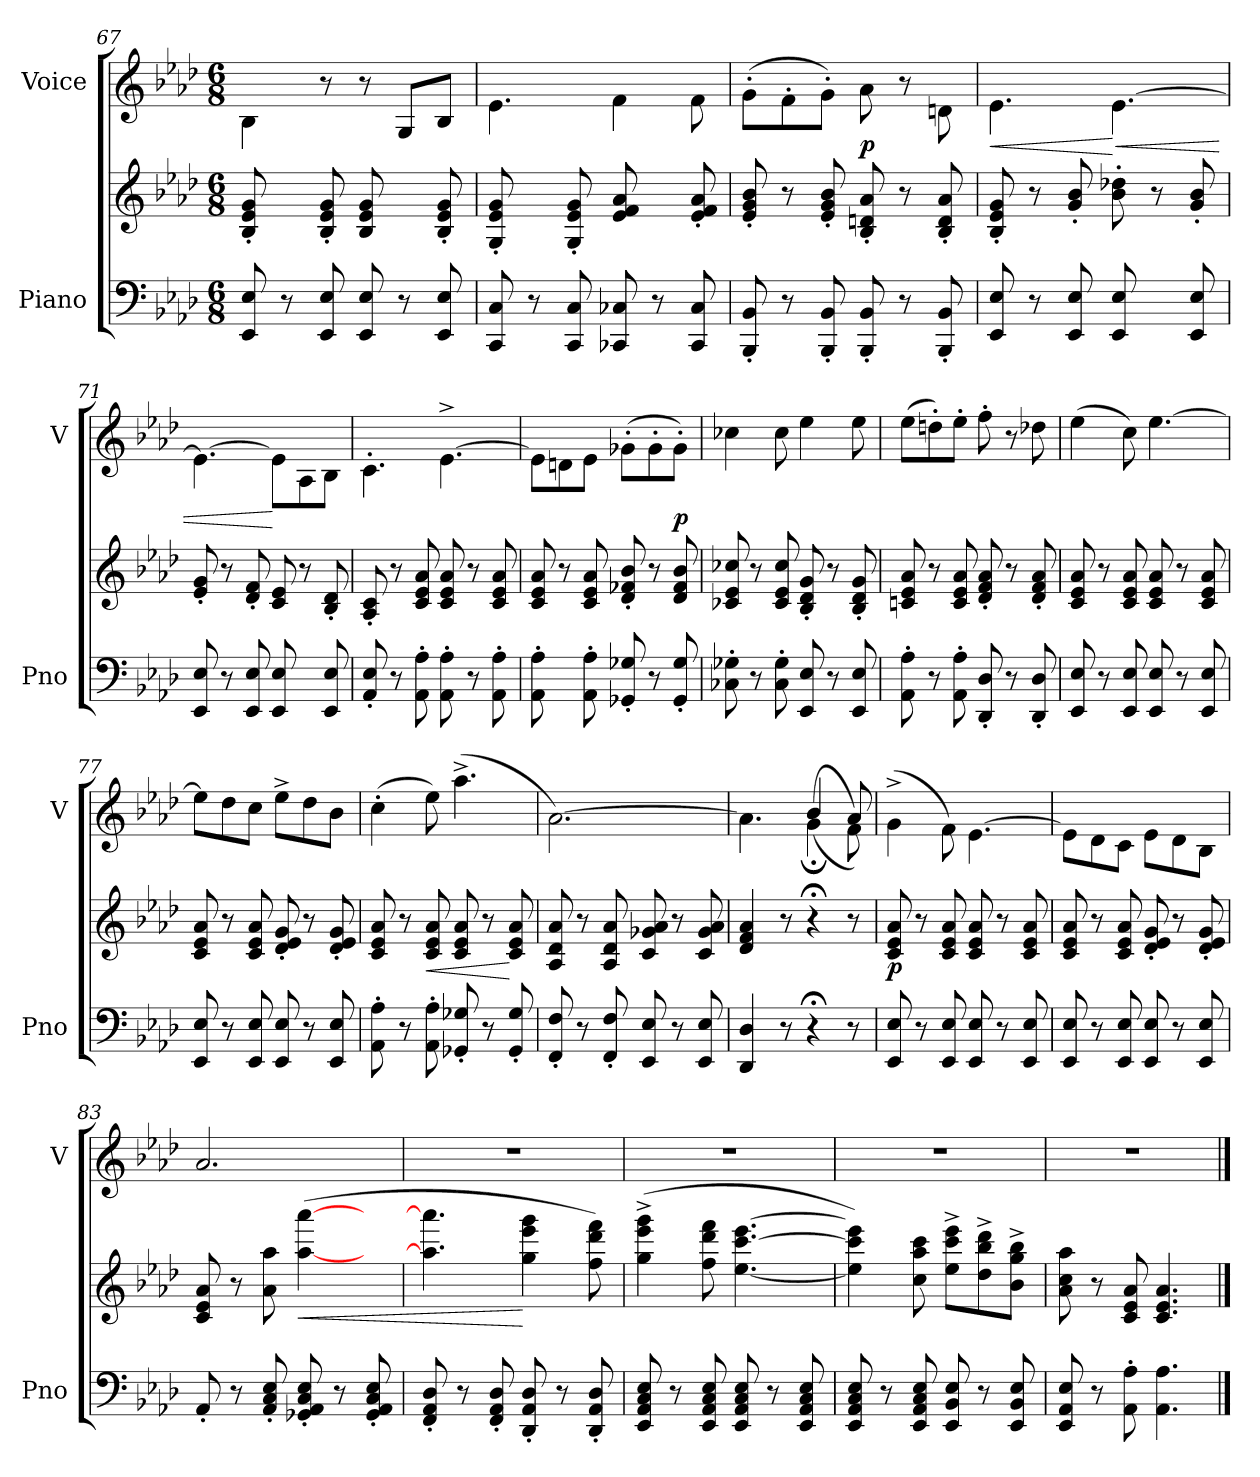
**kern	**kern	**dynam	**kern	**dynam
*part2	*part2	*part2	*part1	*part1
*staff3	*staff2	*staff2/3	*staff1	*staff1
*I"Piano	*	*	*I"Voice	*
*I'Pno	*	*	*I'V	*
*clefF4	*clefG2	*	*clefG2	*
*k[b-e-a-d-]	*k[b-e-a-d-]	*	*k[b-e-a-d-]	*
*M6/8	*M6/8	*	*M6/8	*
=67	=67	=67	=67	=67
8EE-/ 8E-/	8B-/' 8e-/' 8g/'	.	4B-\	.
8r	8ryy	.	.	.
8EE-/ 8E-/	8B-/' 8e-/' 8g/'	.	8r	.
8EE-/ 8E-/	8B-/ 8e-/ 8g/	.	8r	.
8r	8ryy	.	8G/L	.
8EE-/ 8E-/	8B-/' 8e-/' 8g/'	.	8B-/J	.
=68	=68	=68	=68	=68
8CC/ 8C/	8G/' 8e-/' 8g/'	.	4.e-\	.
8r	8ryy	.	.	.
8CC/ 8C/	8G/' 8e-/' 8g/'	.	.	.
8CC-X/ 8C-X/	8e-/ 8f/ 8a-/	.	4f\	.
8r	8ryy	.	.	.
8CC-/ 8C-/	8e-/' 8f/' 8a-/'	.	8f\	.
=69	=69	=69	=69	=69
8BBB-/' 8BB-/'	8e-/' 8g/' 8b-/'	.	(>8g'\L	.
8r	8r	.	8f'\	.
8BBB-/' 8BB-/'	8e-/' 8g/' 8b-/'	.	8g'\J)	.
!	!	!	!	!LO:DY:b
8BBB-/' 8BB-/'	8B-/' 8dn/' 8a-/'	.	8a-\	p
8r	8r	.	8r	.
8BBB-/' 8BB-/'	8B-/' 8d/' 8a-/'	.	8dn\	.
!!LO:LB:g=z
=70	=70	=70	=70	=70
!	!	!	!	!LO:HP:b
8EE-/ 8E-/	8B-/' 8e-/' 8g/'	.	4.e-\	<
8r	8r	.	.	.
8EE-/ 8E-/	8g/' 8b-/'	.	.	.
!	!	!	!	!LO:HP:n=1:b
8EE-/ 8E-/	8b-\' 8dd-X\'	.	[4.e-\	[ <
8ryy	8r	.	.	.
8EE-/ 8E-/	8g/' 8b-/'	.	.	.
=71	=71	=71	=71	=71
8EE-/ 8E-/	8e-/' 8g/'	.	4.e-\_	.
8r	8r	.	.	.
8EE-/ 8E-/	8d-/' 8f/'	.	.	.
8EE-/ 8E-/	8c/ 8e-/	.	8e-\L]	[
8ryy	8r	.	8A-\	.
8EE-/ 8E-/	8B-/' 8d-/'	.	8B-\J	.
=72	=72	=72	=72	=72
8AA-/' 8E-/'	8A-/' 8c/'	.	4.c'\	.
8r	8r	.	.	.
8AA-\' 8A-\'	8c/ 8e-/ 8a-/	.	.	.
8AA-\' 8A-\'	8c/ 8e-/ 8a-/	.	[4.e-^\	.
8r	8r	.	.	.
8AA-\' 8A-\'	8c/ 8e-/ 8a-/	.	.	.
=73	=73	=73	=73	=73
8AA-\' 8A-\'	8c/ 8e-/ 8a-/	.	8e-\L]	.
8ryy	8r	.	8dn\	.
8AA-\' 8A-\'	8c/ 8e-/ 8a-/	.	8e-\J	.
8GG-X/' 8G-X/'	8d-/' 8f-X/' 8b-/'	.	(>8g-X'\L	.
8r	8r	.	8g-'\	.
!	!	!	!	!LO:DY:b
8GG-/' 8G-/'	8d-/ 8f-/ 8b-/	.	8g-'\J)	p
!!LO:PB:g=z
=74	=74	=74	=74	=74
8C-X\' 8G-X\'	8c-X/ 8e-/ 8cc-X/	.	4cc-X\	.
8r	8r	.	.	.
8C-\' 8G-\'	8c-/ 8e-/ 8cc-/	.	8cc-\	.
8EE-/ 8E-/	8B-/' 8d-/' 8g/'	.	4ee-\	.
8r	8r	.	.	.
8EE-/ 8E-/	8B-/' 8d-/' 8g/'	.	8ee-\	.
=75	=75	=75	=75	=75
8AA-\' 8A-\'	8cn/ 8e-/ 8a-/	.	(>8ee-\L	.
8r	8r	.	8ddn'\)	.
8AA-\' 8A-\'	8c/ 8e-/ 8a-/	.	8ee-'\J	.
8DD-/' 8D-/'	8d-/' 8f/' 8a-/'	.	8ff'\	.
8r	8r	.	8r	.
8DD-/' 8D-/'	8d-/' 8f/' 8a-/'	.	8dd-X\	.
=76	=76	=76	=76	=76
8EE-/ 8E-/	8c/ 8e-/ 8a-/	.	(>4ee-\	.
8r	8r	.	.	.
8EE-/ 8E-/	8c/ 8e-/ 8a-/	.	8cc\)	.
8EE-/ 8E-/	8c/ 8e-/ 8a-/	.	[4.ee-\	.
8r	8r	.	.	.
8EE-/ 8E-/	8c/ 8e-/ 8a-/	.	.	.
=77	=77	=77	=77	=77
8EE-/ 8E-/	8c/ 8e-/ 8a-/	.	8ee-\L]	.
8r	8r	.	8dd-\	.
8EE-/ 8E-/	8c/ 8e-/ 8a-/	.	8cc\J	.
8EE-/ 8E-/	8d-/' 8e-/' 8g/'	.	8ee-^\L	.
8r	8r	.	8dd-\	.
8EE-/ 8E-/	8d-/' 8e-/' 8g/'	.	8b-\J	.
=78	=78	=78	=78	=78
8AA-\' 8A-\'	8c/ 8e-/ 8a-/	.	(>4cc'\	.
8r	8r	.	.	.
!	!	!LO:HP:b	!	!
8AA-\' 8A-\'	8c/ 8e-/ 8a-/	<	8ee-\)	.
8GG-X/' 8G-X/'	8c/ 8e-/ 8a-/	.	(>4.aa-^\	.
8r	8r	.	.	.
8GG-/' 8G-/'	8c/ 8e-/ 8a-/	[	.	.
!!LO:LB:g=z
=79	=79	=79	=79	=79
8FF/' 8F/'	8A-/ 8d-/ 8a-/	.	[2.a-\)	.
8r	8r	.	.	.
8FF/' 8F/'	8A-/ 8d-/ 8a-/	.	.	.
8EE-/ 8E-/	8c/ 8g-X/ 8a-/	.	.	.
8r	8r	.	.	.
8EE-/ 8E-/	8c/ 8g-/ 8a-/	.	.	.
=80	=80	=80	=80	=80
*	*	*	*^	*
4DD-/ 4D-/	4d-/ 4f/ 4a-/	.	4.a-\]	4.ryy	.
8r	8r	.	.	.	.
4r;<	4r;<	.	(<4g\	(>4b-;/	.
8r	8r	.	8f\)	8a-/)	.
=81	=81	=81	=81	=81	=81
!	!	!LO:DY:b	!	!	!
*	*	*	*v	*v	*
8EE-/ 8E-/	8c/ 8e-/ 8a-/	p	(>4g^\	.
8r	8r	.	.	.
8EE-/ 8E-/	8c/ 8e-/ 8a-/	.	8f\)	.
8EE-/ 8E-/	8c/ 8e-/ 8a-/	.	[4.e-\	.
8r	8r	.	.	.
8EE-/ 8E-/	8c/ 8e-/ 8a-/	.	.	.
=82	=82	=82	=82	=82
8EE-/ 8E-/	8c/ 8e-/ 8a-/	.	8e-\L]	.
8r	8r	.	8d-\	.
8EE-/ 8E-/	8c/ 8e-/ 8a-/	.	8c\J	.
8EE-/ 8E-/	8d-/' 8e-/' 8g/'	.	8e-\L	.
8r	8r	.	8d-\	.
8EE-/ 8E-/	8d-/' 8e-/' 8g/'	.	8B-\J	.
!!LO:LB:g=z
=83	=83	=83	=83	=83
8AA-'/	8c/ 8e-/ 8a-/	.	2.a-/	.
8r	8r	.	.	.
8AA-/' 8C/' 8E-/'	8a-\ 8aa-\	.	.	.
!	!	!LO:HP:b	!	!
8GG-X/' 8AA-/' 8C/' 8E-/'	(>[4aa-\ [4aaa-\	<	.	.
8r	.	.	.	.
8GG-/' 8AA-/' 8C/' 8E-/'	8ryy	.	.	.
=84	=84	=84	=84	=84
8FF/' 8AA-/' 8D-/'	4.aa-\] 4.aaa-\]	.	2.r	.
8r	.	.	.	.
8FF/' 8AA-/' 8D-/'	.	.	.	.
8DD-/' 8AA-/' 8D-/'	4gg\ 4eee-\ 4ggg\	[	.	.
8r	.	.	.	.
8DD-/' 8AA-/' 8D-/'	8ff\ 8ddd-\ 8fff\)	.	.	.
=85	=85	=85	=85	=85
8EE-/ 8AA-/ 8C/ 8E-/	(>4gg\^ 4eee-\^ 4ggg\^	.	2.r	.
8r	.	.	.	.
8EE-/ 8AA-/ 8C/ 8E-/	8ff\ 8ddd-\ 8fff\	.	.	.
8EE-/ 8AA-/ 8C/ 8E-/	[4.ee-\ [4.ccc\ [4.eee-\	.	.	.
8r	.	.	.	.
8EE-/ 8AA-/ 8C/ 8E-/	.	.	.	.
=86	=86	=86	=86	=86
8EE-/ 8AA-/ 8C/ 8E-/	4ee-\] 4ccc\] 4eee-\])	.	2.r	.
8r	.	.	.	.
8EE-/ 8AA-/ 8C/ 8E-/	8cc\ 8aa-\ 8ccc\	.	.	.
8EE-/ 8BB-/ 8E-/	8ee-\^ 8ccc\^ 8eee-\^L	.	.	.
8r	8dd-\^ 8bb-\^ 8ddd-\^	.	.	.
8EE-/ 8BB-/ 8E-/	8b-\^ 8gg\^ 8bb-\^J	.	.	.
=87	=87	=87	=87	=87
8EE-/ 8AA-/ 8E-/	8a-\ 8cc\ 8aa-\	.	2.r	.
8r	8r	.	.	.
8AA-\' 8A-\'	8c/ 8e-/ 8a-/	.	.	.
4.AA-\ 4.A-\	4.c/ 4.e-/ 4.a-/	.	.	.
==	==	==	==	==
*-	*-	*-	*-	*-
